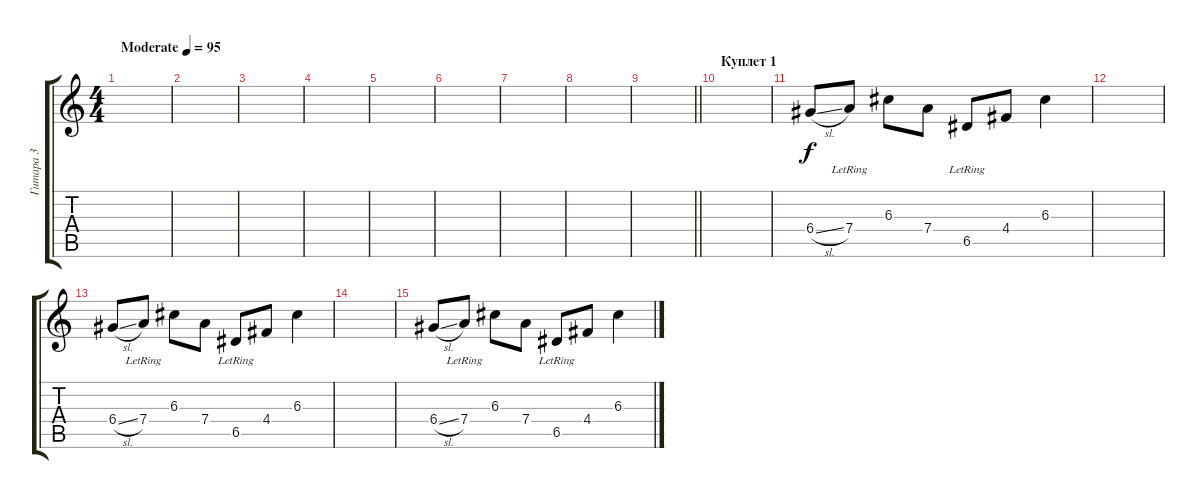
\track ("Гитара 3" "Гитара 3") {instrument electricguitarclean}
\staff {score tabs}
\tuning (E4 B3 G3 D3 A2 E2) {hide}
\ts (4 4)
\tempo (95 "Moderate")
\clef g2
\ks c
|
|
|
|
|
|
|
|
\barLineRight lightlight
|
\section ("" "Куплет 1")
|
6.4{sl}.8 7.4{lr}.8 6.3.8 7.4.8 6.5{lr}.8 4.4.8 6.3.4 |
|
6.4{sl}.8 7.4{lr}.8 6.3.8 7.4.8 6.5{lr}.8 4.4.8 6.3.4 |
|
6.4{sl}.8 7.4{lr}.8 6.3.8 7.4.8 6.5{lr}.8 4.4.8 6.3.4
